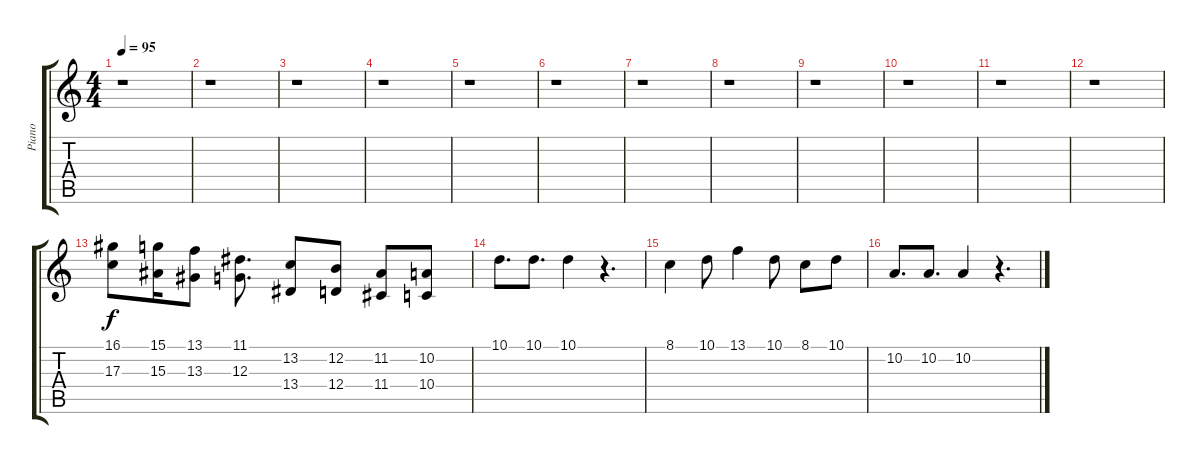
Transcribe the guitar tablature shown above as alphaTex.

\track ("Piano" "Piano") {instrument honkytonkpiano}
\staff {score tabs}
\tuning (E4 B3 G3 D3 A2 E2) {hide}
\ts (4 4)
\tempo 95
\clef g2
\ks c
r.1{dy f} |
r.1 |
r.1 |
r.1 |
r.1 |
r.1 |
r.1 |
r.1 |
r.1 |
r.1 |
r.1 |
r.1 |
(16.1 17.3).8 (15.1 15.3).16 (13.1 13.3).8 (11.1 12.3).8{d} (13.2 13.4).8 (12.2 12.4).8 (11.2 11.4).8 (10.2 10.4).8 |
10.1.8{d} 10.1.8{d} 10.1.4 r.4{d} |
8.1.4 10.1.8 13.1.4 10.1.8 8.1.8 10.1.8 |
10.2.8{d} 10.2.8{d} 10.2.4 r.4{d}
